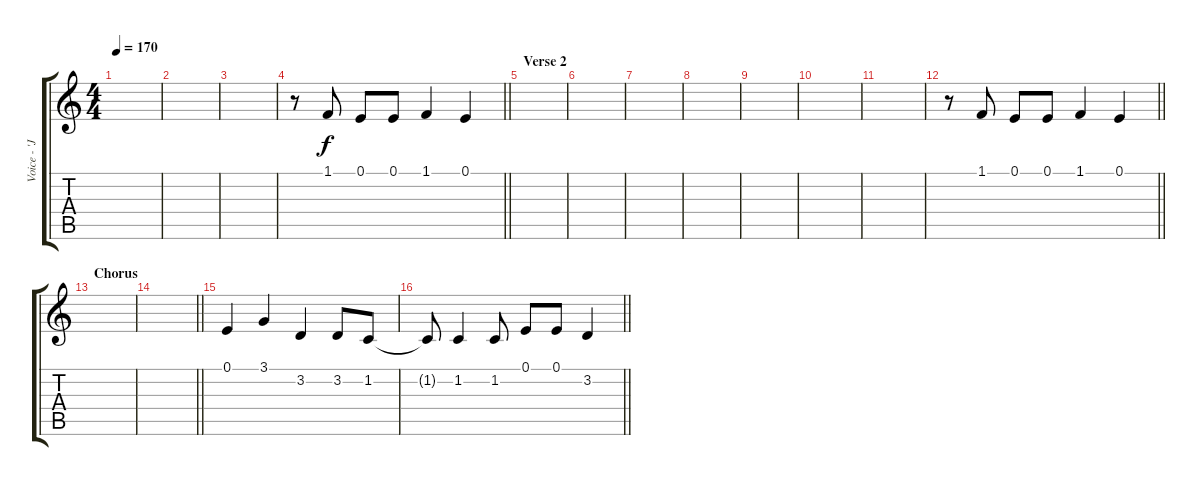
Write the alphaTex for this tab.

\track ("Voice - 'Julo!" "Voice - 'J") {instrument choiraahs}
\staff {score tabs}
\tuning (E4 B3 G3 D3 A2 E2) {hide}
\ts (4 4)
\tempo 170
\clef g2
\ks c
|
|
|
\barLineRight lightlight
r.8 1.1.8 0.1.8 0.1.8 1.1.4 0.1.4 |
\section ("" "Verse 2")
|
|
|
|
|
|
|
\barLineRight lightlight
r.8 1.1.8 0.1.8 0.1.8 1.1.4 0.1.4 |
\section ("" "Chorus")
|
\barLineRight lightlight
|
0.1.4 3.1.4 3.2.4 3.2.8 1.2.8 |
\barLineRight lightlight
1.2{t}.8 1.2.4 1.2.8 0.1.8 0.1.8 3.2{sl}.4
